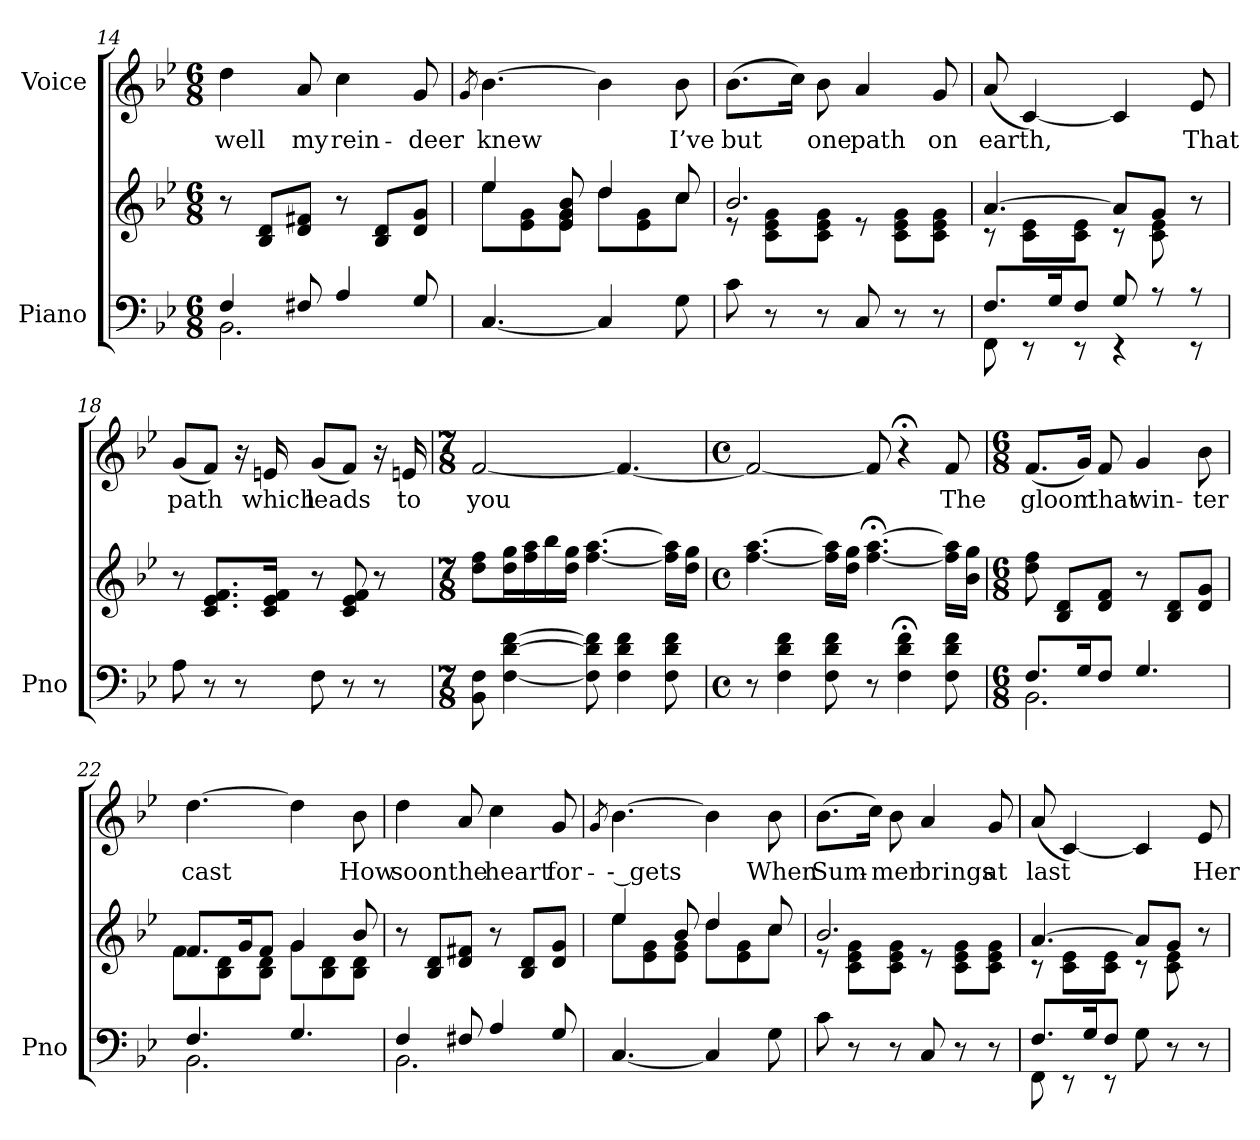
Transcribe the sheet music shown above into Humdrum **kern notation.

**kern	**kern	**kern	**text
*part2	*part2	*part1	*part1
*staff3	*staff2	*staff1	*staff1
*I"Piano	*	*I"Voice	*
*I'Pno	*	*	*
*clefF4	*clefG2	*clefG2	*
*k[b-e-]	*k[b-e-]	*k[b-e-]	*
*M6/8	*M6/8	*M6/8	*
=14	=14	=14	=14
*^	*	*	*
!	!	!	!	!LO:LY:b
4F/	2.BB-\	8r	4dd\	well
.	.	8B-/ 8d/L	.	.
!	!	!	!	!LO:LY:b
8F#X/	.	8d/ 8f#X/J	8a/	my
!	!	!	!	!LO:LY:b
4A/	.	8r	4cc\	rein-
.	.	8B-/ 8d/L	.	.
!	!	!	!	!LO:LY:b
8G/	.	8d/ 8g/J	8g/	-deer
*v	*v	*	*	*
!!LO:PB:g=z
=15	=15	=15	=15
.	.	8qg/	.
*	*^	*	*
!	!	!	!	!LO:LY:b
[4.C/	4ee-/	8ee-\L	[4.b-\	knew
.	.	8e-\ 8g\	.	.
.	8e-/ 8g/ 8b-/	8e-\ 8g\J	.	.
4C/]	4dd/	8dd\L	4b-\]	.
.	.	8e-\ 8g\	.	.
!	!	!	!	!LO:LY:b
8G\	8cc/	8cc\J	8b-\	I’ve
=16	=16	=16	=16	=16
!	!	!	!	!LO:LY:b
8c\	2.b-/	8r	(8.b-\L	but
8r	.	8c\ 8e-\ 8g\L	.	.
.	.	.	16cc\Jk)	.
!	!	!	!	!LO:LY:b
8r	.	8c\ 8e-\ 8g\J	8b-\	one
!	!	!	!	!LO:LY:b
8C/	.	8r	4a/	path
8r	.	8c\ 8e-\ 8g\L	.	.
!	!	!	!	!LO:LY:b
8r	.	8c\ 8e-\ 8g\J	8g/	on
!!LO:LB:g=z
=17	=17	=17	=17	=17
*^	*	*	*	*
!	!	!	!	!	!LO:LY:b
8.F/L	8FF\	[4.a/	8r	(8a/	earth,
.	8r	.	8c\ 8e-\L	[4c/)	.
16G/K	.	.	.	.	.
8F/J	8r	.	8c\ 8e-\J	.	.
8G/	4r	8a/L]	8r	4c/]	.
8r	.	8g/J	8c\ 8e-\	.	.
!	!	!	!	!	!LO:LY:b
8r	8r	8r	8ryy	8e-/	That
=18	=18	=18	=18	=18	=18
!	!	!	!	!	!LO:LY:b
*v	*v	*	*	*	*
*	*v	*v	*	*
8A\	8r	(8g/L	path
8r	8.c/ 8.e-/ 8.f/L	8f/J)	.
8r	.	16r	.
!	!	!	!LO:LY:b
.	16c/ 16e-/ 16f/Jk	16en/	which
!	!	!	!LO:LY:b
8F\	8r	(8g/L	leads
8r	8c/ 8e-/ 8f/	8f/J)	.
8r	8r	16r	.
!	!	!	!LO:LY:b
.	.	16en/	to
!!LO:LB:g=z
=19	=19	=19	=19
*M7/8	*M7/8	*M7/8	*
!	!	!	!LO:LY:b
8BB-\ 8F\	8dd\ 8ff\L	[2f/	you
[4F\ [4d\ [4f\	16dd\ 16gg\L	.	.
.	16ff\ 16aa\	.	.
.	16bb-\	.	.
.	16dd\ 16gg\JJ	.	.
8F\] 8d\] 8f\]	[4.ff\ [4.aa\	.	.
4F\ 4d\ 4f\	.	4.f/_	.
8F\ 8d\ 8f\	16ff\] 16aa\]LL	.	.
.	16dd\ 16gg\JJ	.	.
=20	=20	=20	=20
*M4/4	*M4/4	*M4/4	*
*met(c)	*met(c)	*met(c)	*
8r	[4.ff\ [4.aa\	2f/_	.
4F\ 4d\ 4f\	.	.	.
8F\ 8d\ 8f\	16ff\] 16aa\]LL	.	.
.	16dd\ 16gg\JJ	.	.
8r	[4.ff\;< [4.aa\;<	8f/]	.
4F\;< 4d\;< 4f\;<	.	4r;<	.
!	!	!	!LO:LY:b
8F\ 8d\ 8f\	16ff\] 16aa\]LL	8f/	The
.	16b-\ 16gg\JJ	.	.
!!LO:LB:g=z
=21	=21	=21	=21
*M6/8	*M6/8	*M6/8	*
*^	*	*	*
!	!	!	!	!LO:LY:b
8.F/L	2.BB-\	8dd\ 8ff\	(8.f/L	gloom
.	.	8B-/ 8d/L	.	.
16G/K	.	.	16g/Jk)	.
!	!	!	!	!LO:LY:b
8F/J	.	8d/ 8f/J	8f/	that
!	!	!	!	!LO:LY:b
4.G/	.	8r	4g/	win-
.	.	8B-/ 8d/L	.	.
!	!	!	!	!LO:LY:b
.	.	8d/ 8g/J	8b-\	-ter
=22	=22	=22	=22	=22
*	*	*^	*	*
!	!	!	!	!	!LO:LY:b
4.F/	2.BB-\	8.f/L	8f\L	[4.dd\	cast
.	.	.	8B-\ 8d\	.	.
.	.	16g/K	.	.	.
.	.	8f/J	8B-\ 8d\J	.	.
4.G/	.	4g/	8g\L	4dd\]	.
.	.	.	8B-\ 8d\	.	.
!	!	!	!	!	!LO:LY:b
.	.	8b-/	8B-\ 8d\J	8b-\	How
=23	=23	=23	=23	=23	=23
!	!	!	!	!	!LO:LY:b
*	*	*v	*v	*	*
4F/	2.BB-\	8r	4dd\	soon
.	.	8B-/ 8d/L	.	.
!	!	!	!	!LO:LY:b
8F#X/	.	8d/ 8f#X/J	8a/	the
!	!	!	!	!LO:LY:b
4A/	.	8r	4cc\	heart
.	.	8B-/ 8d/L	.	.
!	!	!	!	!LO:LY:b
8G/	.	8d/ 8g/J	8g/	for-
*v	*v	*	*	*
!!LO:PB:g=z
=24	=24	=24	=24
.	.	8qg/	.
*	*^	*	*
!	!	!	!	!LO:LY:b
[4.C/	4ee-/	8ee-\L	[4.b-\	-- gets
.	.	8e-\ 8g\	.	.
.	8b-/	8e-\ 8g\J	.	.
4C/]	4dd/	8dd\L	4b-\]	.
.	.	8e-\ 8g\	.	.
!	!	!	!	!LO:LY:b
8G\	8cc/	8cc\J	8b-\	When
=25	=25	=25	=25	=25
!	!	!	!	!LO:LY:b
8c\	2.b-/	8r	(8.b-\L	Sum-
8r	.	8c\ 8e-\ 8g\L	.	.
.	.	.	16cc\Jk)	.
!	!	!	!	!LO:LY:b
8r	.	8c\ 8e-\ 8g\J	8b-\	-mer
!	!	!	!	!LO:LY:b
8C/	.	8r	4a/	brings
8r	.	8c\ 8e-\ 8g\L	.	.
!	!	!	!	!LO:LY:b
8r	.	8c\ 8e-\ 8g\J	8g/	at
!!LO:LB:g=z
=26	=26	=26	=26	=26
*^	*	*	*	*
!	!	!	!	!	!LO:LY:b
8.F/L	8FF\	[4.a/	8r	(8a/	last
.	8r	.	8c\ 8e-\L	[4c/)	.
16G/K	.	.	.	.	.
8F/J	8r	.	8c\ 8e-\J	.	.
8G\	4.ryy	8a/L]	8r	4c/]	.
8r	.	8g/J	8c\ 8e-\	.	.
!	!	!	!	!	!LO:LY:b
8r	.	8r	8ryy	8e-/	Her
*v	*v	*	*	*	*
*	*v	*v	*	*
=	=	=	=
*-	*-	*-	*-
